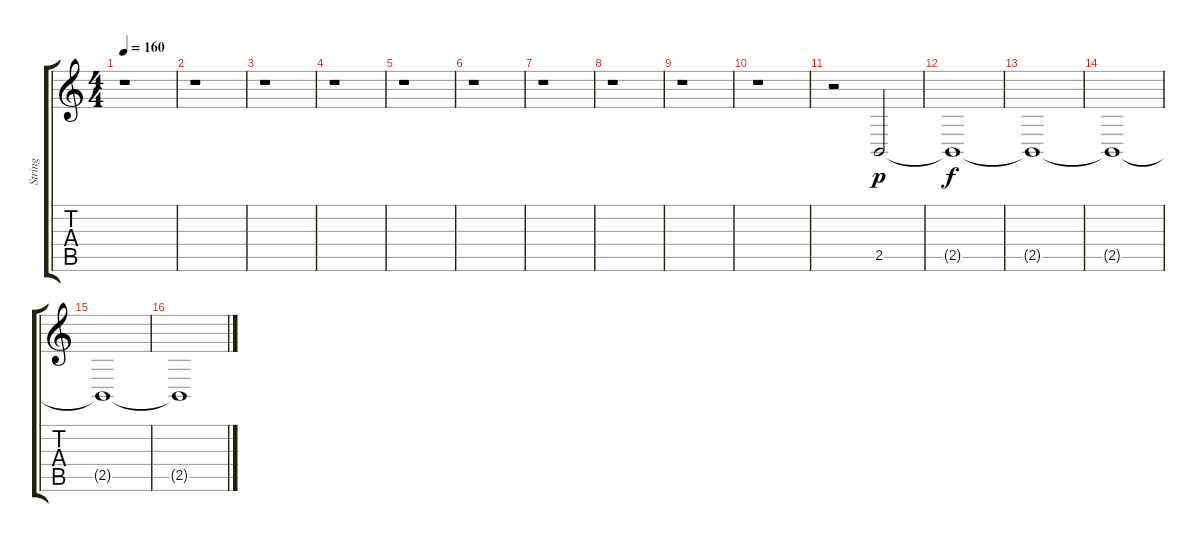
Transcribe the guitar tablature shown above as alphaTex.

\track ("String" "String") {instrument stringensemble2}
\staff {score tabs}
\tuning (E4 B3 G3 D3 A2 E2) {hide}
\ts (4 4)
\tempo 160
\clef g2
\ks c
r.1{dy mf} |
r.1 |
r.1 |
r.1 |
r.1 |
r.1 |
r.1 |
r.1 |
r.1 |
r.1 |
r.2 2.5.2{dy p} |
2.5{t}.1{dy f} |
2.5{t}.1 |
2.5{t}.1 |
2.5{t}.1 |
2.5{t}.1
